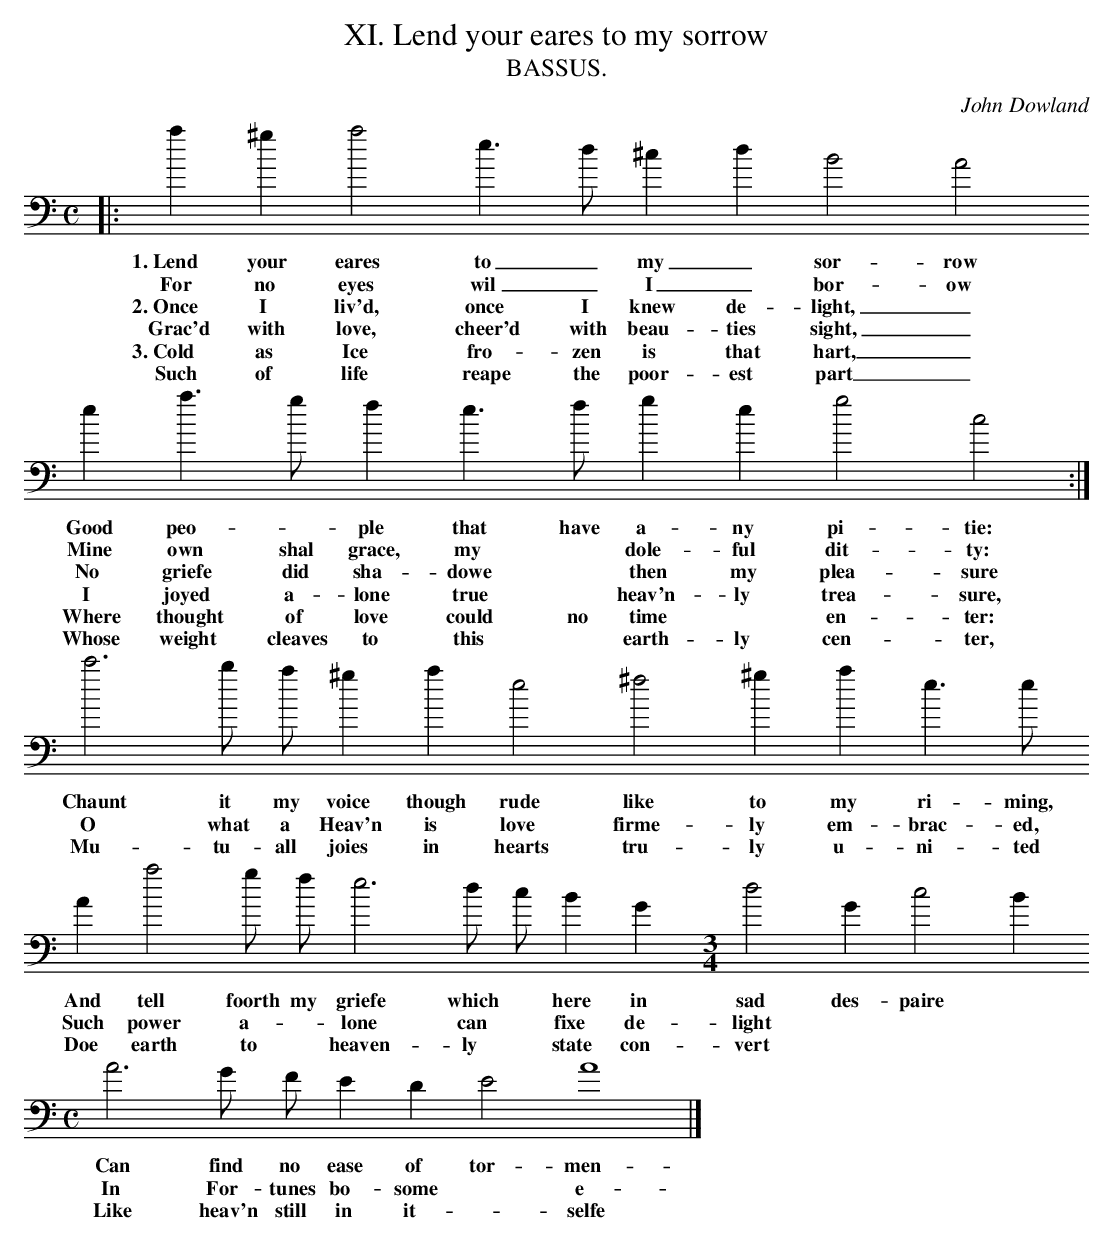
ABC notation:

X:1
T:XI. Lend your eares to my sorrow
T:BASSUS.
C:John Dowland
M:C
L:1/4
K:A min bass
|: a ^g a2 e > d ^c d B2 A2
w: 1.~Lend your eares to _  my _ sor- row
w: For no eyes wil _ I _ bor- ow
w: 2.~Once I liv'd, once I knew de- light, _
w: Grac'd with love, cheer'd with beau- ties sight, _
w: 3.~Cold as Ice fro- zen is that hart, _
w: Such of life reape the poor- est part _
e a > g f e > f g e g2 c2 :|
w: Good peo- *  ple that have a- ny pi- tie:
w: Mine own shal grace, my * dole- ful dit- ty:
w: No griefe did sha- dowe * then my plea- sure
w: I joyed a- lone true * heav'n- ly trea- sure,
w: Where thought of love could no time * en- ter:
w: Whose weight cleaves to this * earth- ly cen- ter,
c'3 b/ a/ ^g a e2 ^f2 ^g a e > e
w: Chaunt it my voice though rude like to my ri- ming,
w: O what a Heav'n is love firme- ly em- brac- ed,
w: Mu- tu- all joies in hearts tru- ly u- ni- ted
A a2 g/  f/ e3 d/ c/ B G [M:3/4]d2 G c2 B
w: And tell foorth my griefe which * here in sad des- paire
w: Such power a- * lone can * fixe de- light
w: Doe earth to * heaven- ly * state con- vert
[M:C][L:1/4]A3 G/ F/ E D E2 A4 |]
w:  Can find no ease of tor- men- ting.
w: In For- tunes bo- some * e- ver pla- ced.
w: Like heav'n still in it- * selfe de- light- ed.
